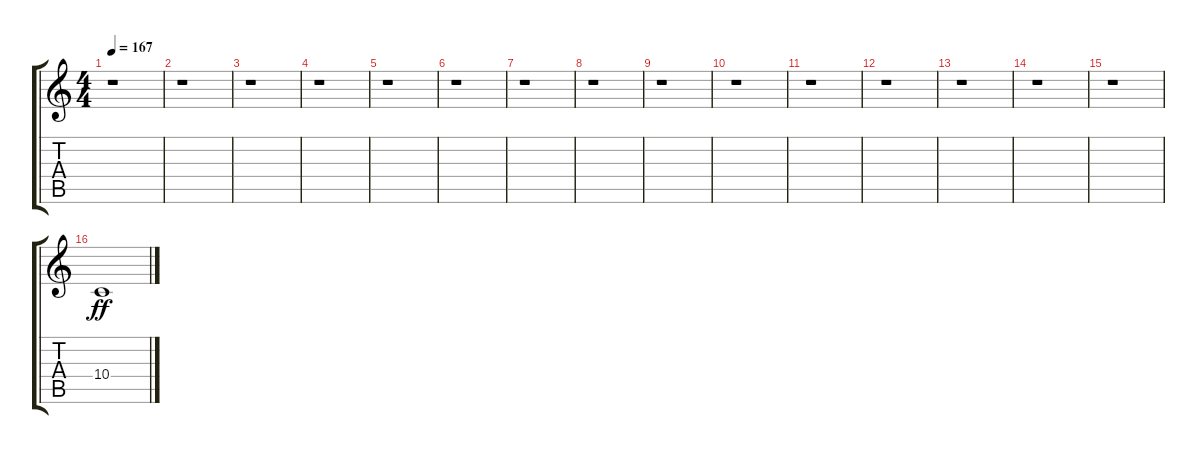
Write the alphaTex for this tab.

\track "" {instrument reversecymbal}
\staff {score tabs}
\tuning (E4 B3 G3 D3 A2 E2) {hide}
\ts (4 4)
\tempo 167
\clef g2
\ks c
r.1{dy ff} |
r.1 |
r.1 |
r.1 |
r.1 |
r.1 |
r.1 |
r.1 |
r.1 |
r.1 |
r.1 |
r.1 |
r.1 |
r.1 |
r.1 |
10.4.1
